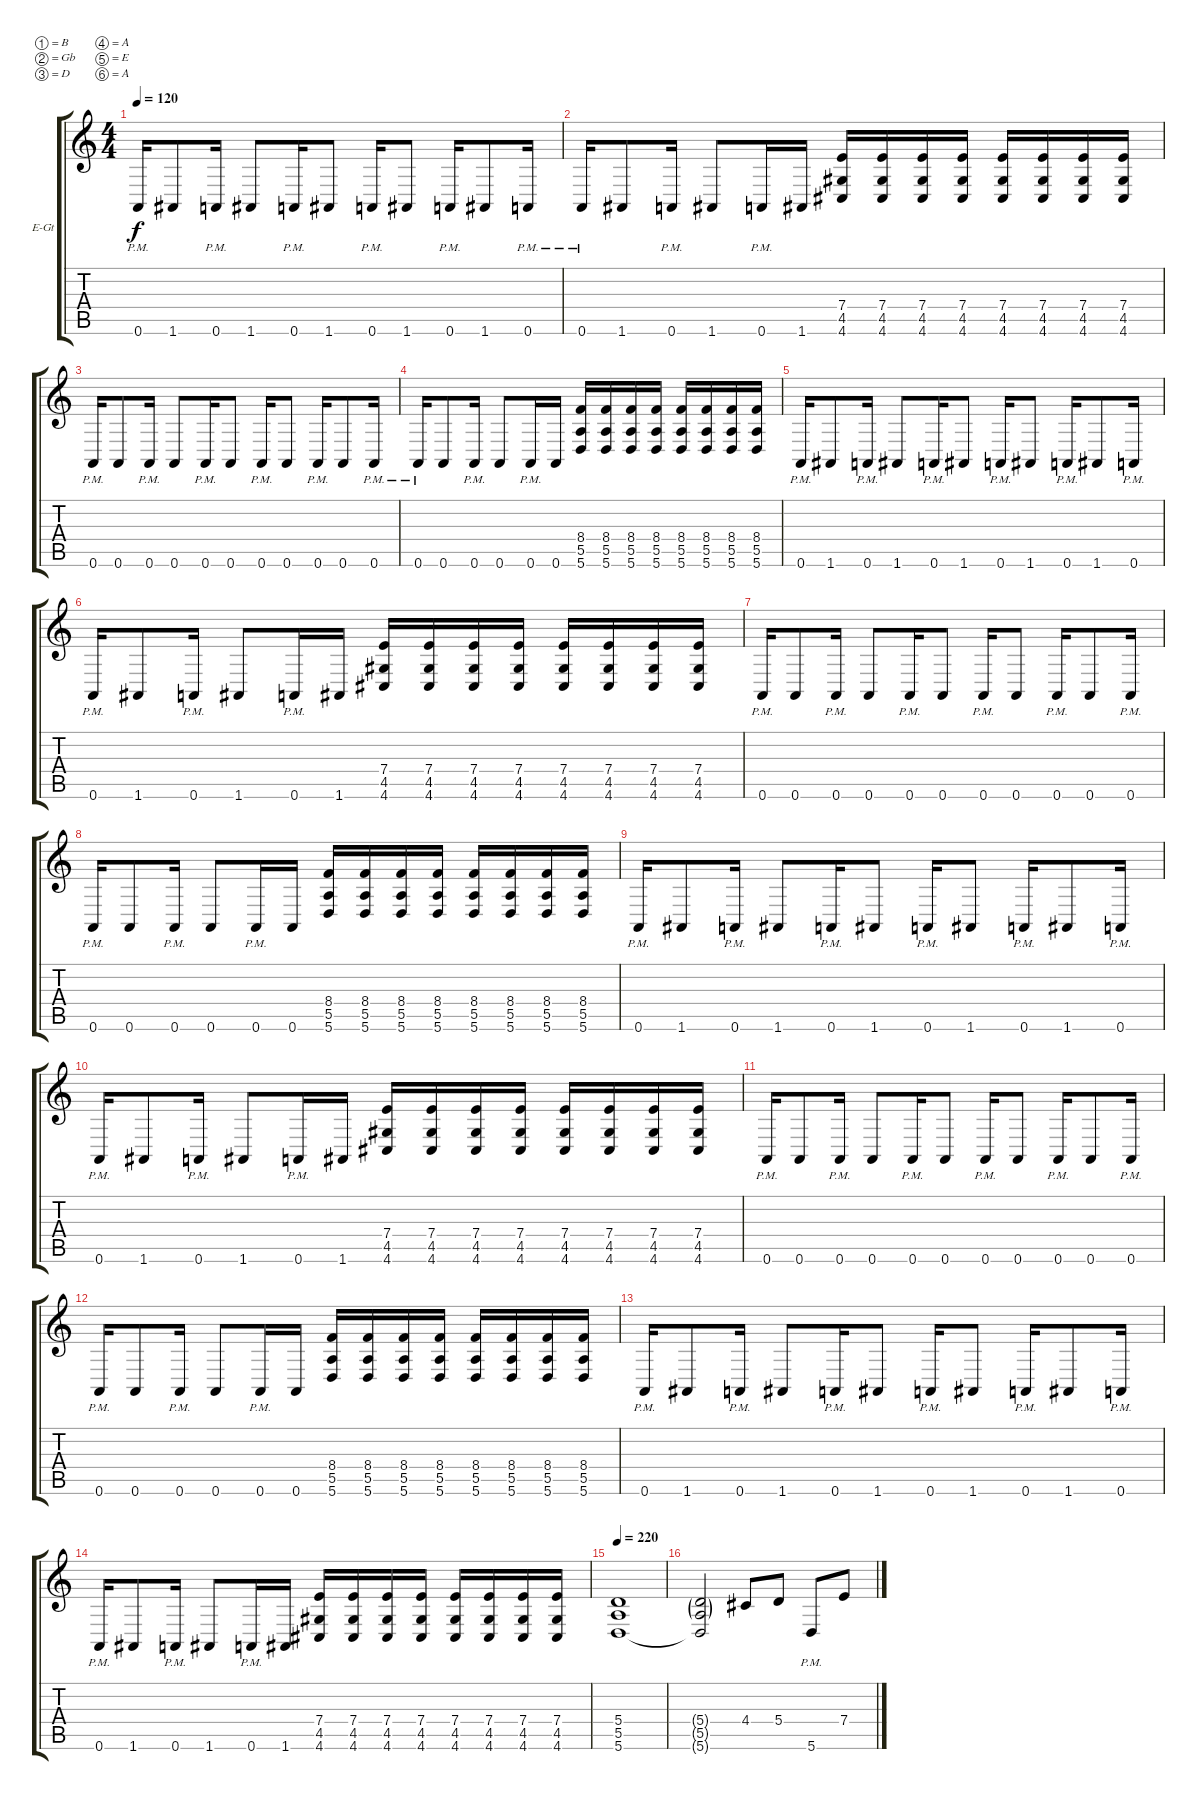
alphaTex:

\defaultSystemsLayout 4
\bracketExtendMode groupsimilarinstruments
\firstSystemTrackNameOrientation horizontal
\otherSystemsTrackNameOrientation horizontal
\track ("Electric Guitar" "E-Gt") {instrument distortionguitar}
\staff {score tabs}
\tuning (B3 Gb3 D3 A2 E2 A1)
\ts (4 4)
\tempo 120
\clef g2
\ks c
0.6{pm}.16{dy f} 1.6.8 0.6{pm}.16 1.6.8 0.6{pm}.16 1.6.8 0.6{pm}.16 1.6.8 0.6{pm}.16 1.6.8 0.6{pm}.16 |
0.6{pm}.16 1.6.8 0.6{pm}.16 1.6.8 0.6{pm}.16 1.6.16 (4.5 4.6 7.4).16 (4.5 4.6 7.4).16 (4.5 4.6 7.4).16 (4.5 4.6 7.4).16 (4.5 4.6 7.4).16 (4.5 4.6 7.4).16 (4.5 4.6 7.4).16 (4.5 4.6 7.4).16 |
0.6{pm}.16 0.6.8 0.6{pm}.16 0.6.8 0.6{pm}.16 0.6.8 0.6{pm}.16 0.6.8 0.6{pm}.16 0.6.8 0.6{pm}.16 |
0.6{pm}.16 0.6.8 0.6{pm}.16 0.6.8 0.6{pm}.16 0.6.16 (8.4 5.6 5.5).16 (8.4 5.6 5.5).16 (8.4 5.6 5.5).16 (8.4 5.6 5.5).16 (8.4 5.6 5.5).16 (8.4 5.6 5.5).16 (8.4 5.6 5.5).16 (8.4 5.6 5.5).16 |
0.6{pm}.16 1.6.8 0.6{pm}.16 1.6.8 0.6{pm}.16 1.6.8 0.6{pm}.16 1.6.8 0.6{pm}.16 1.6.8 0.6{pm}.16 |
0.6{pm}.16 1.6.8 0.6{pm}.16 1.6.8 0.6{pm}.16 1.6.16 (4.5 4.6 7.4).16 (4.5 4.6 7.4).16 (4.5 4.6 7.4).16 (4.5 4.6 7.4).16 (4.5 4.6 7.4).16 (4.5 4.6 7.4).16 (4.5 4.6 7.4).16 (4.5 4.6 7.4).16 |
0.6{pm}.16 0.6.8 0.6{pm}.16 0.6.8 0.6{pm}.16 0.6.8 0.6{pm}.16 0.6.8 0.6{pm}.16 0.6.8 0.6{pm}.16 |
0.6{pm}.16 0.6.8 0.6{pm}.16 0.6.8 0.6{pm}.16 0.6.16 (8.4 5.6 5.5).16 (8.4 5.6 5.5).16 (8.4 5.6 5.5).16 (8.4 5.6 5.5).16 (8.4 5.6 5.5).16 (8.4 5.6 5.5).16 (8.4 5.6 5.5).16 (8.4 5.6 5.5).16 |
0.6{pm}.16 1.6.8 0.6{pm}.16 1.6.8 0.6{pm}.16 1.6.8 0.6{pm}.16 1.6.8 0.6{pm}.16 1.6.8 0.6{pm}.16 |
0.6{pm}.16 1.6.8 0.6{pm}.16 1.6.8 0.6{pm}.16 1.6.16 (4.5 4.6 7.4).16 (4.5 4.6 7.4).16 (4.5 4.6 7.4).16 (4.5 4.6 7.4).16 (4.5 4.6 7.4).16 (4.5 4.6 7.4).16 (4.5 4.6 7.4).16 (4.5 4.6 7.4).16 |
0.6{pm}.16 0.6.8 0.6{pm}.16 0.6.8 0.6{pm}.16 0.6.8 0.6{pm}.16 0.6.8 0.6{pm}.16 0.6.8 0.6{pm}.16 |
0.6{pm}.16 0.6.8 0.6{pm}.16 0.6.8 0.6{pm}.16 0.6.16 (8.4 5.6 5.5).16 (8.4 5.6 5.5).16 (8.4 5.6 5.5).16 (8.4 5.6 5.5).16 (8.4 5.6 5.5).16 (8.4 5.6 5.5).16 (8.4 5.6 5.5).16 (8.4 5.6 5.5).16 |
0.6{pm}.16 1.6.8 0.6{pm}.16 1.6.8 0.6{pm}.16 1.6.8 0.6{pm}.16 1.6.8 0.6{pm}.16 1.6.8 0.6{pm}.16 |
0.6{pm}.16 1.6.8 0.6{pm}.16 1.6.8 0.6{pm}.16 1.6.16 (4.5 4.6 7.4).16 (4.5 4.6 7.4).16 (4.5 4.6 7.4).16 (4.5 4.6 7.4).16 (4.5 4.6 7.4).16 (4.5 4.6 7.4).16 (4.5 4.6 7.4).16 (4.5 4.6 7.4).16 |
\tempo 220
(5.4 5.6 5.5).1 |
(5.4{g} 5.6{t} 5.5{g}).2 4.4.8 5.4.8 5.6{pm}.8 7.4.8
